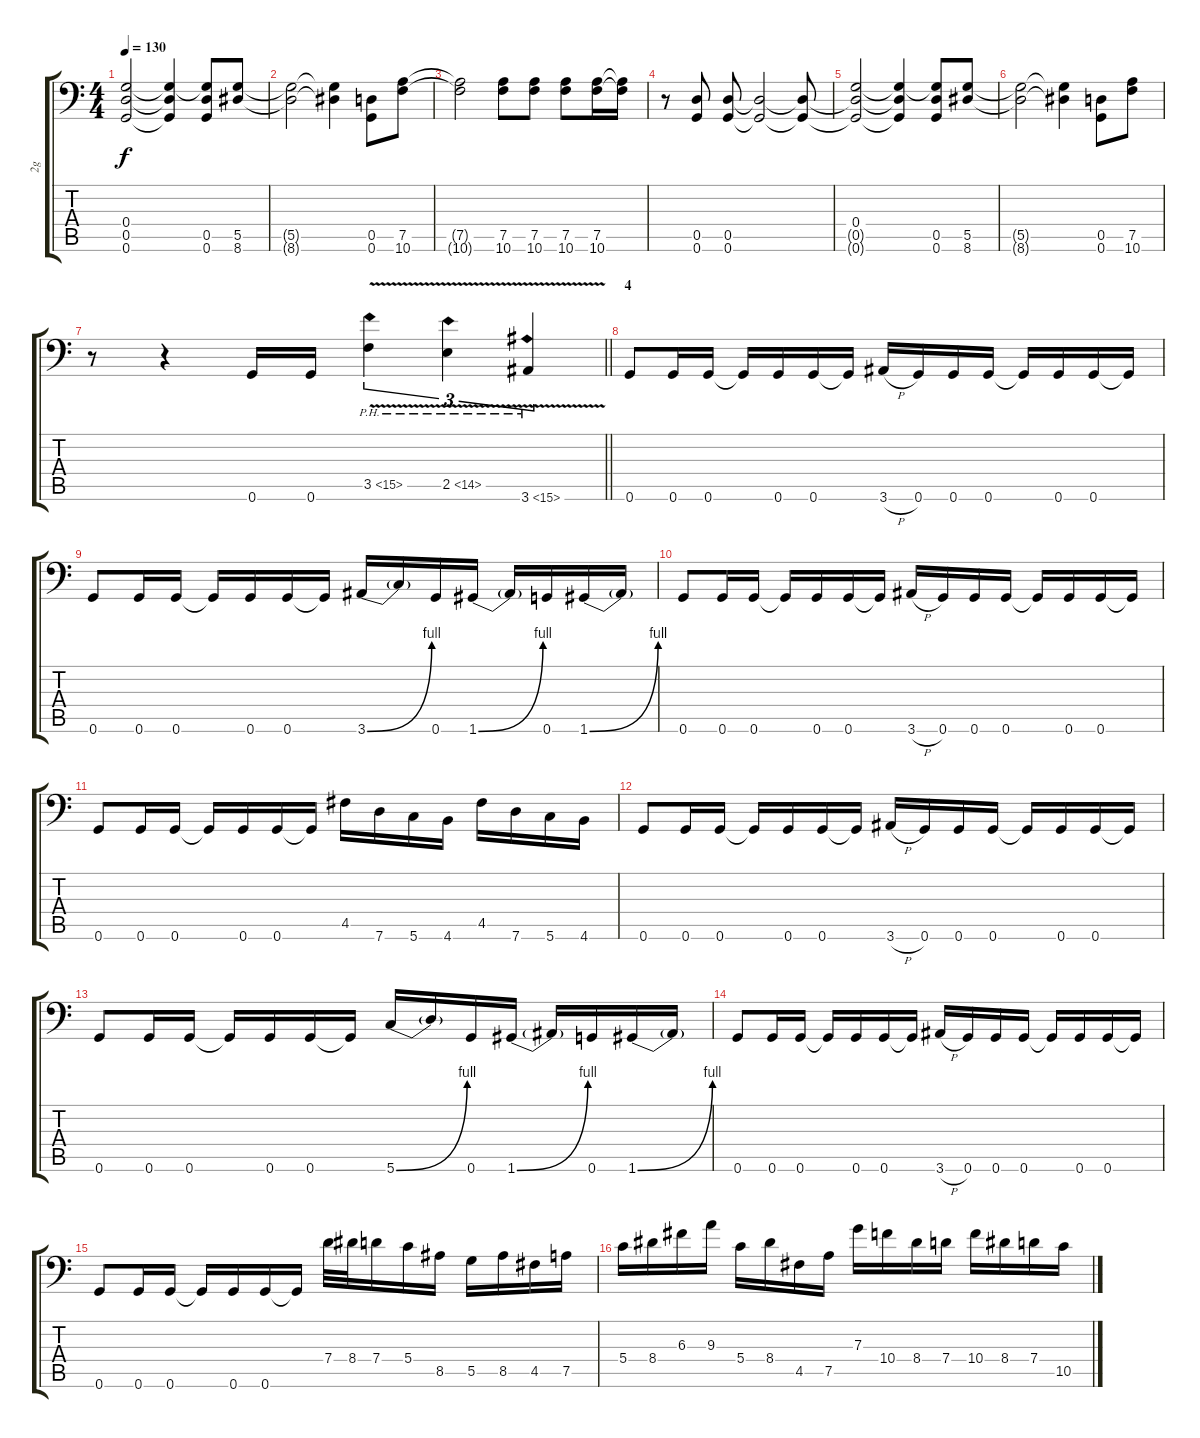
\track ("2g" "2g") {instrument distortionguitar}
\staff {score tabs}
\tuning (A3 E3 C3 G2 D2 G1) {hide}
\ts (4 4)
\tempo 130
\clef f4
\ks c
(0.4{t} 0.5{t} 0.6{t}).2{dy f} (0.4{t} 0.5{t} 0.6{t}).4 (0.4{t} 0.5 0.6).8 (5.5 8.6).8 |
(5.5{t} 8.6{t}).2 (5.5{t} 8.6{t}).4 (0.5 0.6).8 (7.5 10.6).8 |
(7.5{t} 10.6{t}).2 (7.5 10.6).8 (7.5 10.6).8 (7.5 10.6).8 (7.5 10.6).16 (7.5{t} 10.6{t}).16 |
r.8 (0.5 0.6).8 (0.5 0.6).8 (0.5{t} 0.6{t}).2 (0.5{t} 0.6{t}).8 |
(0.4 0.5{t} 0.6{t}).2 (0.4{t} 0.5{t} 0.6{t}).4 (0.4{t} 0.5 0.6).8 (5.5 8.6).8 |
(5.5{t} 8.6{t}).2 (5.5{t} 8.6{t}).4 (0.5 0.6).8 (7.5 10.6).8 |
\barLineRight lightlight
r.8 r.4 0.6.16 0.6.16 3.5{ph 12 v}.4{tu (3 2)} 2.5{ph 12 v}.4{tu (3 2)} 3.6{ph 12 v}.4{tu (3 2)} |
\section ("" "4")
0.6.8 0.6.16 0.6.16 0.6{t}.16 0.6.16 0.6.16 0.6{t}.16 3.6{h}.16 0.6.16 0.6.16 0.6.16 0.6{t}.16 0.6.16 0.6.16 0.6{t}.16 |
0.6.8 0.6.16 0.6.16 0.6{t}.16 0.6.16 0.6.16 0.6{t}.16 3.6{be (bend 0 0 60 4)}.16 3.6{t}.16 0.6.16 1.6{be (bend 0 0 60 4)}.16 1.6{t}.16 0.6.16 1.6{be (bend 0 0 60 4)}.16 1.6{t}.16 |
0.6.8 0.6.16 0.6.16 0.6{t}.16 0.6.16 0.6.16 0.6{t}.16 3.6{h}.16 0.6.16 0.6.16 0.6.16 0.6{t}.16 0.6.16 0.6.16 0.6{t}.16 |
0.6.8 0.6.16 0.6.16 0.6{t}.16 0.6.16 0.6.16 0.6{t}.16 4.5.16 7.6.16 5.6.16 4.6.16 4.5.16 7.6.16 5.6.16 4.6.16 |
0.6.8 0.6.16 0.6.16 0.6{t}.16 0.6.16 0.6.16 0.6{t}.16 3.6{h}.16 0.6.16 0.6.16 0.6.16 0.6{t}.16 0.6.16 0.6.16 0.6{t}.16 |
0.6.8 0.6.16 0.6.16 0.6{t}.16 0.6.16 0.6.16 0.6{t}.16 5.6{be (bend 0 0 60 4)}.16 5.6{t}.16 0.6.16 1.6{be (bend 0 0 60 4)}.16 1.6{t}.16 0.6.16 1.6{be (bend 0 0 60 4)}.16 1.6{t}.16 |
0.6.8 0.6.16 0.6.16 0.6{t}.16 0.6.16 0.6.16 0.6{t}.16 3.6{h}.16 0.6.16 0.6.16 0.6.16 0.6{t}.16 0.6.16 0.6.16 0.6{t}.16 |
0.6.8 0.6.16 0.6.16 0.6{t}.16 0.6.16 0.6.16 0.6{t}.16 7.4.32 8.4.32 7.4.16 5.4.16 8.5.16 5.5.16 8.5.16 4.5.16 7.5.16 |
5.4.16 8.4.16 6.3.16 9.3.16 5.4.16 8.4.16 4.5.16 7.5.16 7.3.16 10.4.16 8.4.16 7.4.16 10.4.16 8.4.16 7.4.16 10.5.16
